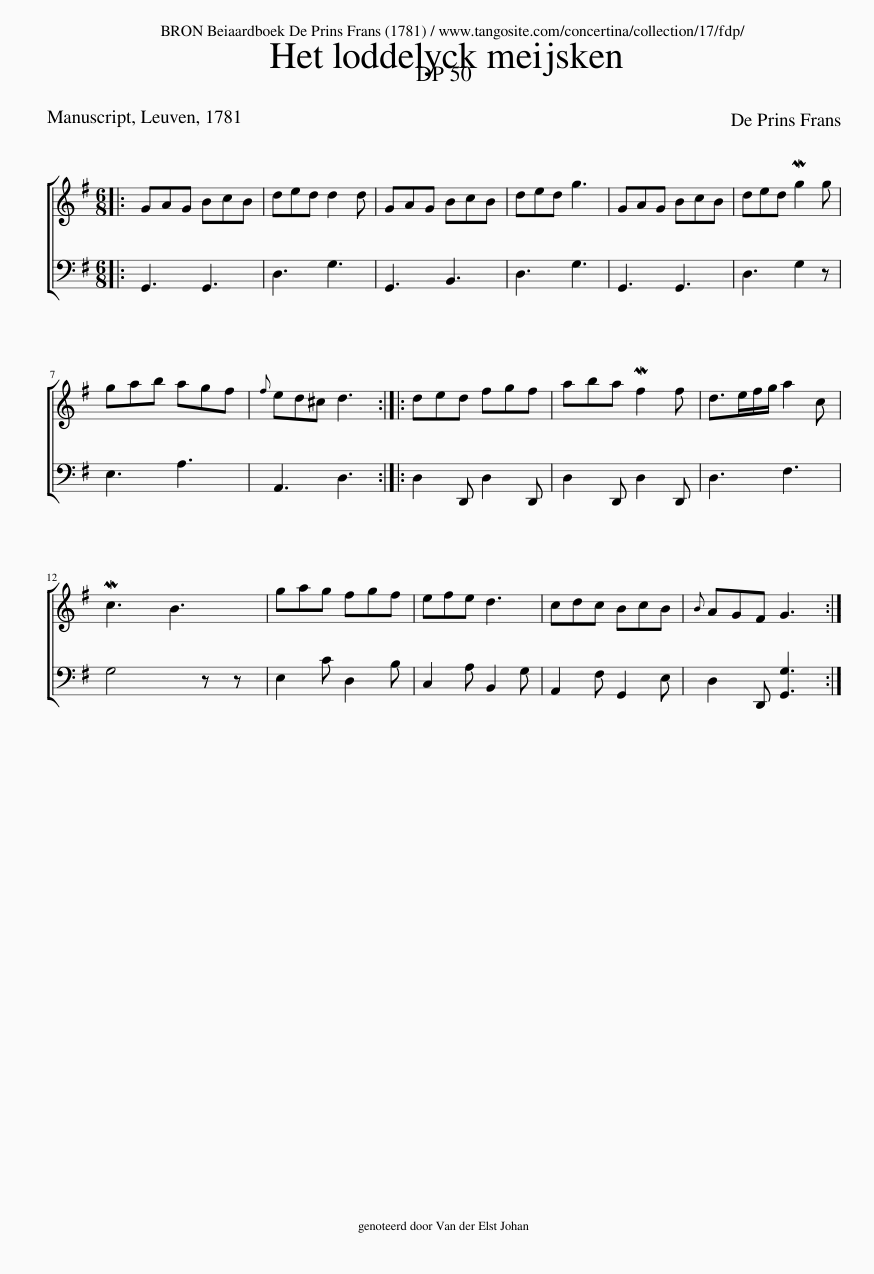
X:1
%%score [ 1 2 ]
L:1/8
M:6/8
I:linebreak $
K:G
V:1 treble
V:2 bass
V:1
|: GAG BcB | ded d2 d | GAG BcB | ded g3 | GAG BcB | %5
 ded Mg2 g |$ gab agf |{f} ed^c d3 :: ded fgf | aba Mf2 f | %10
 d>ef/g/ a2 c |$ Mc3 B3 | gag fgf | efe d3 | cdc BcB | %15
{B} AGF G3 :| %16
V:2
|: G,,3 G,,3 | D,3 G,3 | G,,3 B,,3 | D,3 G,3 | G,,3 G,,3 | %5
 D,3 G,2 z |$ E,3 A,3 | A,,3 D,3 :: D,2 D,, D,2 D,, | D,2 D,, D,2 D,, | %10
 D,3 F,3 |$ G,4 z z | E,2 C D,2 B, | C,2 A, B,,2 G, | A,,2 F, G,,2 E, | %15
 D,2 D,, [G,,G,]3 :| %16
